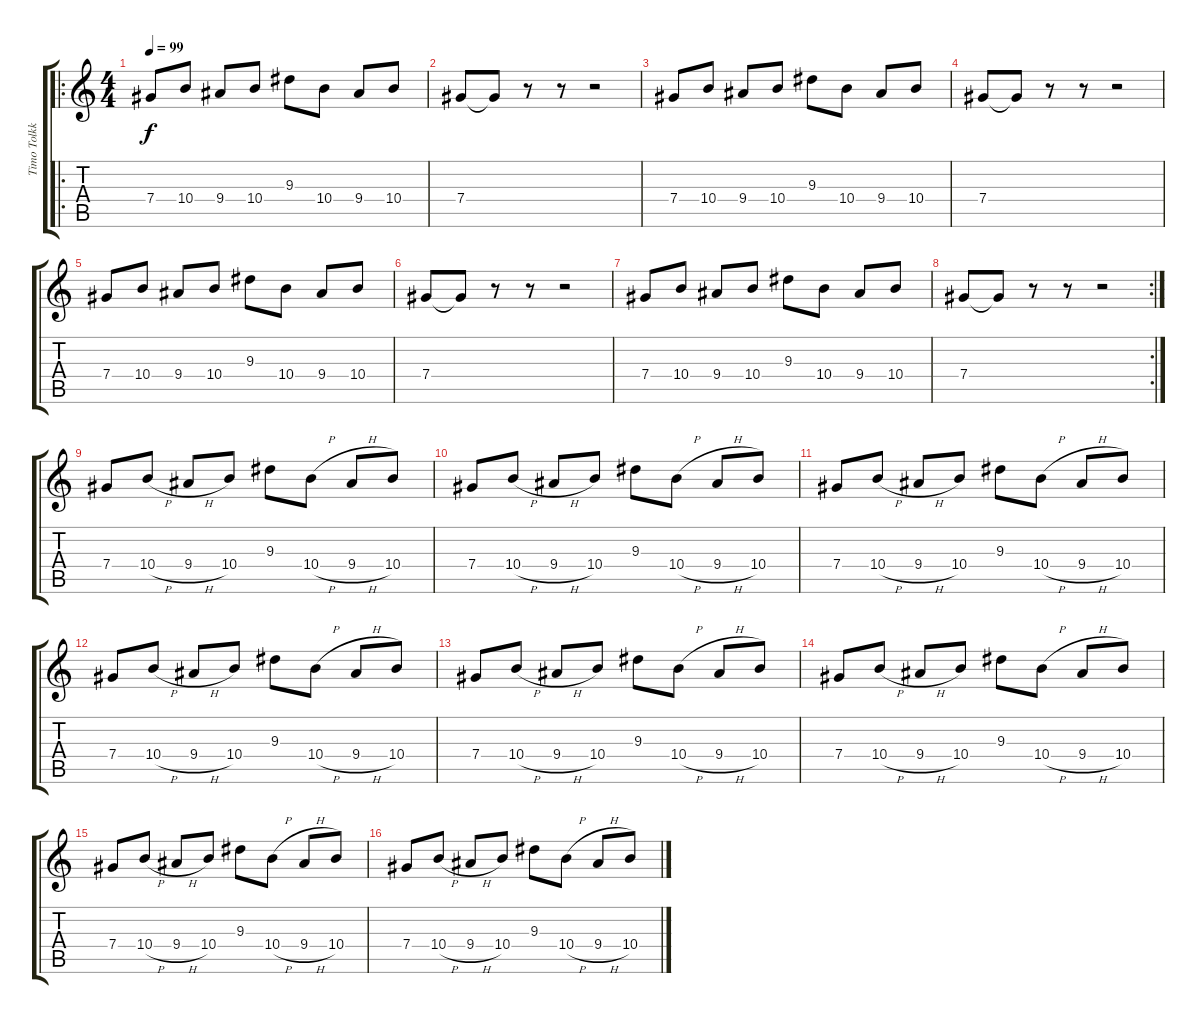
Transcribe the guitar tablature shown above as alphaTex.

\track ("Timo Tolkki" "Timo Tolkk") {instrument overdrivenguitar}
\staff {score tabs}
\tuning (Eb4 Bb3 Gb3 Db3 Ab2 Eb2) {hide}
\ro
\ts (4 4)
\tempo 99
\clef g2
\ks c
7.4.8{dy f} 10.4.8 9.4.8 10.4.8 9.3.8 10.4.8 9.4.8 10.4.8 |
7.4.8 7.4{t}.8 r.8 r.8 r.2 |
7.4.8 10.4.8 9.4.8 10.4.8 9.3.8 10.4.8 9.4.8 10.4.8 |
7.4.8 7.4{t}.8 r.8 r.8 r.2 |
7.4.8 10.4.8 9.4.8 10.4.8 9.3.8 10.4.8 9.4.8 10.4.8 |
7.4.8 7.4{t}.8 r.8 r.8 r.2 |
7.4.8 10.4.8 9.4.8 10.4.8 9.3.8 10.4.8 9.4.8 10.4.8 |
\rc 2
7.4.8 7.4{t}.8 r.8 r.8 r.2 |
7.4.8{volume 4} 10.4{h}.8 9.4{h}.8 10.4.8 9.3.8 10.4{h}.8 9.4{h}.8 10.4.8 |
7.4.8 10.4{h}.8 9.4{h}.8 10.4.8 9.3.8 10.4{h}.8 9.4{h}.8 10.4.8 |
7.4.8 10.4{h}.8 9.4{h}.8 10.4.8 9.3.8 10.4{h}.8 9.4{h}.8 10.4.8 |
7.4.8 10.4{h}.8 9.4{h}.8 10.4.8 9.3.8 10.4{h}.8 9.4{h}.8 10.4.8 |
7.4.8{volume 0} 10.4{h}.8 9.4{h}.8 10.4.8 9.3.8 10.4{h}.8 9.4{h}.8 10.4.8 |
7.4.8 10.4{h}.8 9.4{h}.8 10.4.8 9.3.8 10.4{h}.8 9.4{h}.8 10.4.8 |
7.4.8 10.4{h}.8 9.4{h}.8 10.4.8 9.3.8 10.4{h}.8 9.4{h}.8 10.4.8 |
7.4.8 10.4{h}.8 9.4{h}.8 10.4.8 9.3.8 10.4{h}.8 9.4{h}.8 10.4.8
